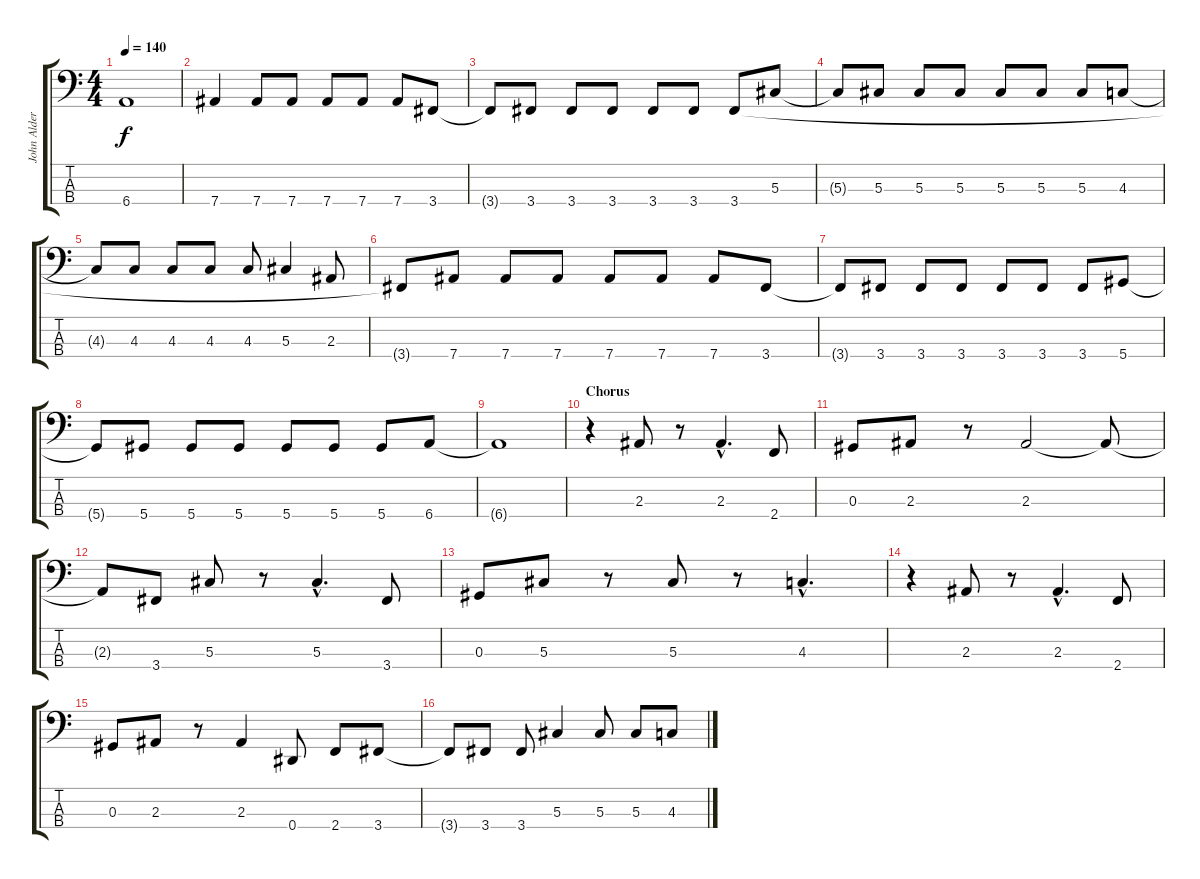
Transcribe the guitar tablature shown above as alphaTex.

\track ("John Alderete" "John Alder") {instrument electricbassfinger}
\staff {score tabs}
\tuning (Gb2 Db2 Ab1 Eb1) {hide}
\ts (4 4)
\tempo 140
\clef f4
\ks c
6.4{t}.1{dy f} |
7.4.4 7.4.8 7.4.8 7.4.8 7.4.8 7.4.8 3.4.8 |
3.4{t}.8 3.4.8 3.4.8 3.4.8 3.4.8 3.4.8 3.4.8 5.3.8 |
5.3{t}.8 5.3.8 5.3.8 5.3.8 5.3.8 5.3.8 5.3.8 4.3.8 |
4.3{t}.8 4.3.8 4.3.8 4.3.8 4.3.8 5.3.4 2.3.8 |
3.4{t}.8 7.4.8 7.4.8 7.4.8 7.4.8 7.4.8 7.4.8 3.4.8 |
3.4{t}.8 3.4.8 3.4.8 3.4.8 3.4.8 3.4.8 3.4.8 5.4.8 |
5.4{t}.8 5.4.8 5.4.8 5.4.8 5.4.8 5.4.8 5.4.8 6.4.8 |
6.4{t}.1 |
\section ("" "Chorus")
r.4 2.3.8 r.8 2.3{hac}.4{d} 2.4.8 |
0.3.8 2.3.8 r.8 2.3.2 2.3{t}.8 |
2.3{t}.8 3.4.8 5.3.8 r.8 5.3{hac}.4{d} 3.4.8 |
0.3.8 5.3.8 r.8 5.3.8 r.8 4.3{hac}.4{d} |
r.4 2.3.8 r.8 2.3{hac}.4{d} 2.4.8 |
0.3.8 2.3.8 r.8 2.3.4 0.4.8 2.4.8 3.4.8 |
3.4{t}.8 3.4.8 3.4.8 5.3.4 5.3.8 5.3.8 4.3.8
